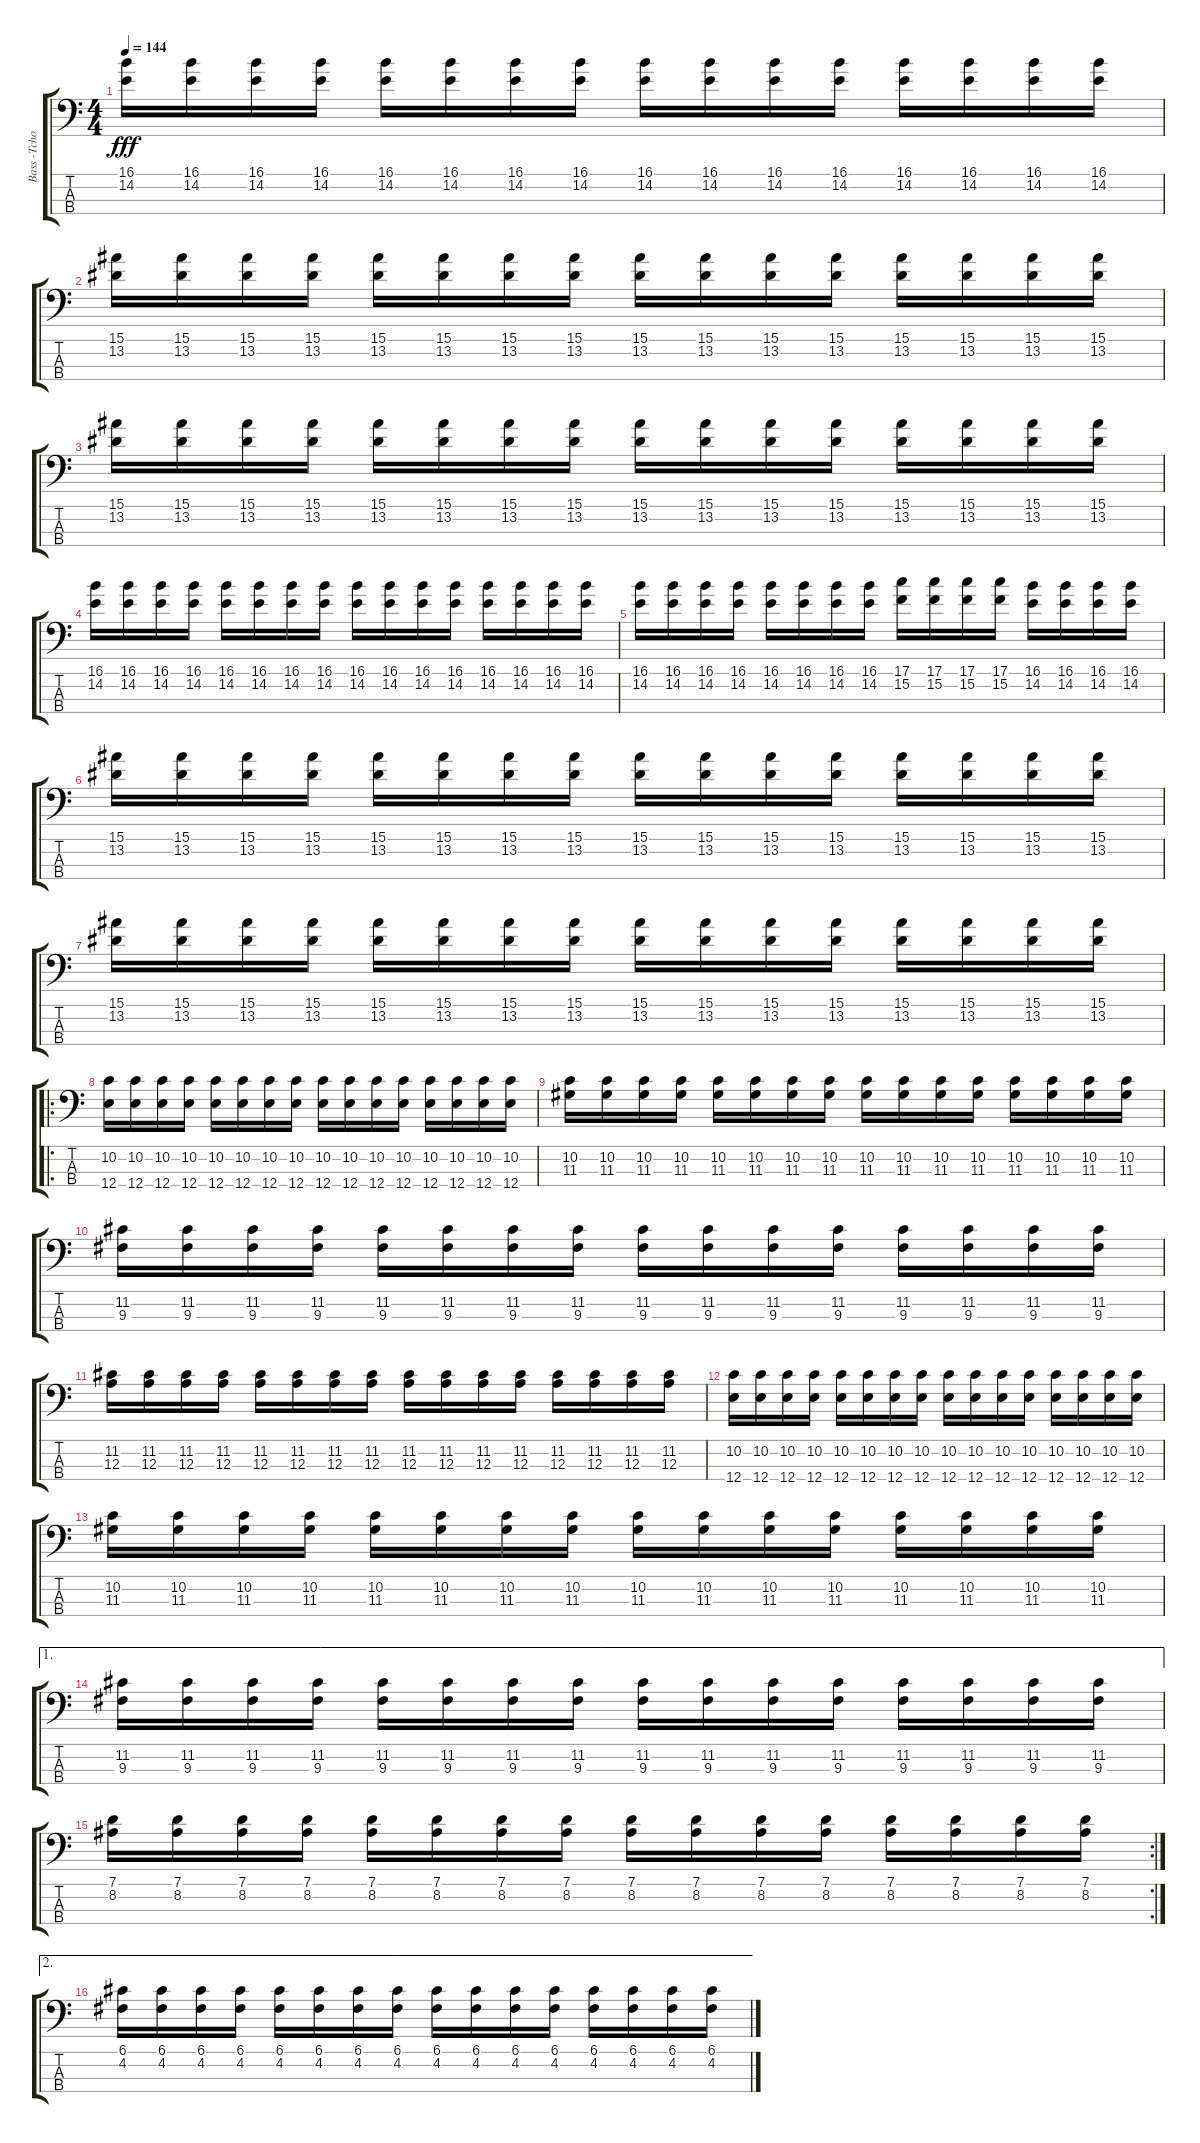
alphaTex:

\track ("Bass -Tchort" "Bass -Tcho") {instrument electricbassfinger}
\staff {score tabs}
\tuning (G2 D2 A1 E1) {hide}
\ts (4 4)
\tempo 144
\clef f4
\ks c
(16.1 14.2).16{dy fff} (16.1 14.2).16 (16.1 14.2).16 (16.1 14.2).16 (16.1 14.2).16 (16.1 14.2).16 (16.1 14.2).16 (16.1 14.2).16 (16.1 14.2).16 (16.1 14.2).16 (16.1 14.2).16 (16.1 14.2).16 (16.1 14.2).16 (16.1 14.2).16 (16.1 14.2).16 (16.1 14.2).16 |
(15.1 13.2).16 (15.1 13.2).16 (15.1 13.2).16 (15.1 13.2).16 (15.1 13.2).16 (15.1 13.2).16 (15.1 13.2).16 (15.1 13.2).16 (15.1 13.2).16 (15.1 13.2).16 (15.1 13.2).16 (15.1 13.2).16 (15.1 13.2).16 (15.1 13.2).16 (15.1 13.2).16 (15.1 13.2).16 |
(15.1 13.2).16 (15.1 13.2).16 (15.1 13.2).16 (15.1 13.2).16 (15.1 13.2).16 (15.1 13.2).16 (15.1 13.2).16 (15.1 13.2).16 (15.1 13.2).16 (15.1 13.2).16 (15.1 13.2).16 (15.1 13.2).16 (15.1 13.2).16 (15.1 13.2).16 (15.1 13.2).16 (15.1 13.2).16 |
(16.1 14.2).16 (16.1 14.2).16 (16.1 14.2).16 (16.1 14.2).16 (16.1 14.2).16 (16.1 14.2).16 (16.1 14.2).16 (16.1 14.2).16 (16.1 14.2).16 (16.1 14.2).16 (16.1 14.2).16 (16.1 14.2).16 (16.1 14.2).16 (16.1 14.2).16 (16.1 14.2).16 (16.1 14.2).16 |
(16.1 14.2).16 (16.1 14.2).16 (16.1 14.2).16 (16.1 14.2).16 (16.1 14.2).16 (16.1 14.2).16 (16.1 14.2).16 (16.1 14.2).16 (17.1 15.2).16 (17.1 15.2).16 (17.1 15.2).16 (17.1 15.2).16 (16.1 14.2).16 (16.1 14.2).16 (16.1 14.2).16 (16.1 14.2).16 |
(15.1 13.2).16 (15.1 13.2).16 (15.1 13.2).16 (15.1 13.2).16 (15.1 13.2).16 (15.1 13.2).16 (15.1 13.2).16 (15.1 13.2).16 (15.1 13.2).16 (15.1 13.2).16 (15.1 13.2).16 (15.1 13.2).16 (15.1 13.2).16 (15.1 13.2).16 (15.1 13.2).16 (15.1 13.2).16 |
(15.1 13.2).16 (15.1 13.2).16 (15.1 13.2).16 (15.1 13.2).16 (15.1 13.2).16 (15.1 13.2).16 (15.1 13.2).16 (15.1 13.2).16 (15.1 13.2).16 (15.1 13.2).16 (15.1 13.2).16 (15.1 13.2).16 (15.1 13.2).16 (15.1 13.2).16 (15.1 13.2).16 (15.1 13.2).16 |
\ro
(10.2 12.4).16 (10.2 12.4).16 (10.2 12.4).16 (10.2 12.4).16 (10.2 12.4).16 (10.2 12.4).16 (10.2 12.4).16 (10.2 12.4).16 (10.2 12.4).16 (10.2 12.4).16 (10.2 12.4).16 (10.2 12.4).16 (10.2 12.4).16 (10.2 12.4).16 (10.2 12.4).16 (10.2 12.4).16 |
(10.2 11.3).16 (10.2 11.3).16 (10.2 11.3).16 (10.2 11.3).16 (10.2 11.3).16 (10.2 11.3).16 (10.2 11.3).16 (10.2 11.3).16 (10.2 11.3).16 (10.2 11.3).16 (10.2 11.3).16 (10.2 11.3).16 (10.2 11.3).16 (10.2 11.3).16 (10.2 11.3).16 (10.2 11.3).16 |
(11.2 9.3).16 (11.2 9.3).16 (11.2 9.3).16 (11.2 9.3).16 (11.2 9.3).16 (11.2 9.3).16 (11.2 9.3).16 (11.2 9.3).16 (11.2 9.3).16 (11.2 9.3).16 (11.2 9.3).16 (11.2 9.3).16 (11.2 9.3).16 (11.2 9.3).16 (11.2 9.3).16 (11.2 9.3).16 |
(11.2 12.3).16 (11.2 12.3).16 (11.2 12.3).16 (11.2 12.3).16 (11.2 12.3).16 (11.2 12.3).16 (11.2 12.3).16 (11.2 12.3).16 (11.2 12.3).16 (11.2 12.3).16 (11.2 12.3).16 (11.2 12.3).16 (11.2 12.3).16 (11.2 12.3).16 (11.2 12.3).16 (11.2 12.3).16 |
(10.2 12.4).16 (10.2 12.4).16 (10.2 12.4).16 (10.2 12.4).16 (10.2 12.4).16 (10.2 12.4).16 (10.2 12.4).16 (10.2 12.4).16 (10.2 12.4).16 (10.2 12.4).16 (10.2 12.4).16 (10.2 12.4).16 (10.2 12.4).16 (10.2 12.4).16 (10.2 12.4).16 (10.2 12.4).16 |
(10.2 11.3).16 (10.2 11.3).16 (10.2 11.3).16 (10.2 11.3).16 (10.2 11.3).16 (10.2 11.3).16 (10.2 11.3).16 (10.2 11.3).16 (10.2 11.3).16 (10.2 11.3).16 (10.2 11.3).16 (10.2 11.3).16 (10.2 11.3).16 (10.2 11.3).16 (10.2 11.3).16 (10.2 11.3).16 |
\ae 1
(11.2 9.3).16 (11.2 9.3).16 (11.2 9.3).16 (11.2 9.3).16 (11.2 9.3).16 (11.2 9.3).16 (11.2 9.3).16 (11.2 9.3).16 (11.2 9.3).16 (11.2 9.3).16 (11.2 9.3).16 (11.2 9.3).16 (11.2 9.3).16 (11.2 9.3).16 (11.2 9.3).16 (11.2 9.3).16 |
\rc 2
(7.1 8.2).16 (7.1 8.2).16 (7.1 8.2).16 (7.1 8.2).16 (7.1 8.2).16 (7.1 8.2).16 (7.1 8.2).16 (7.1 8.2).16 (7.1 8.2).16 (7.1 8.2).16 (7.1 8.2).16 (7.1 8.2).16 (7.1 8.2).16 (7.1 8.2).16 (7.1 8.2).16 (7.1 8.2).16 |
\ae 2
(6.1 4.2).16 (6.1 4.2).16 (6.1 4.2).16 (6.1 4.2).16 (6.1 4.2).16 (6.1 4.2).16 (6.1 4.2).16 (6.1 4.2).16 (6.1 4.2).16 (6.1 4.2).16 (6.1 4.2).16 (6.1 4.2).16 (6.1 4.2).16 (6.1 4.2).16 (6.1 4.2).16 (6.1 4.2).16
